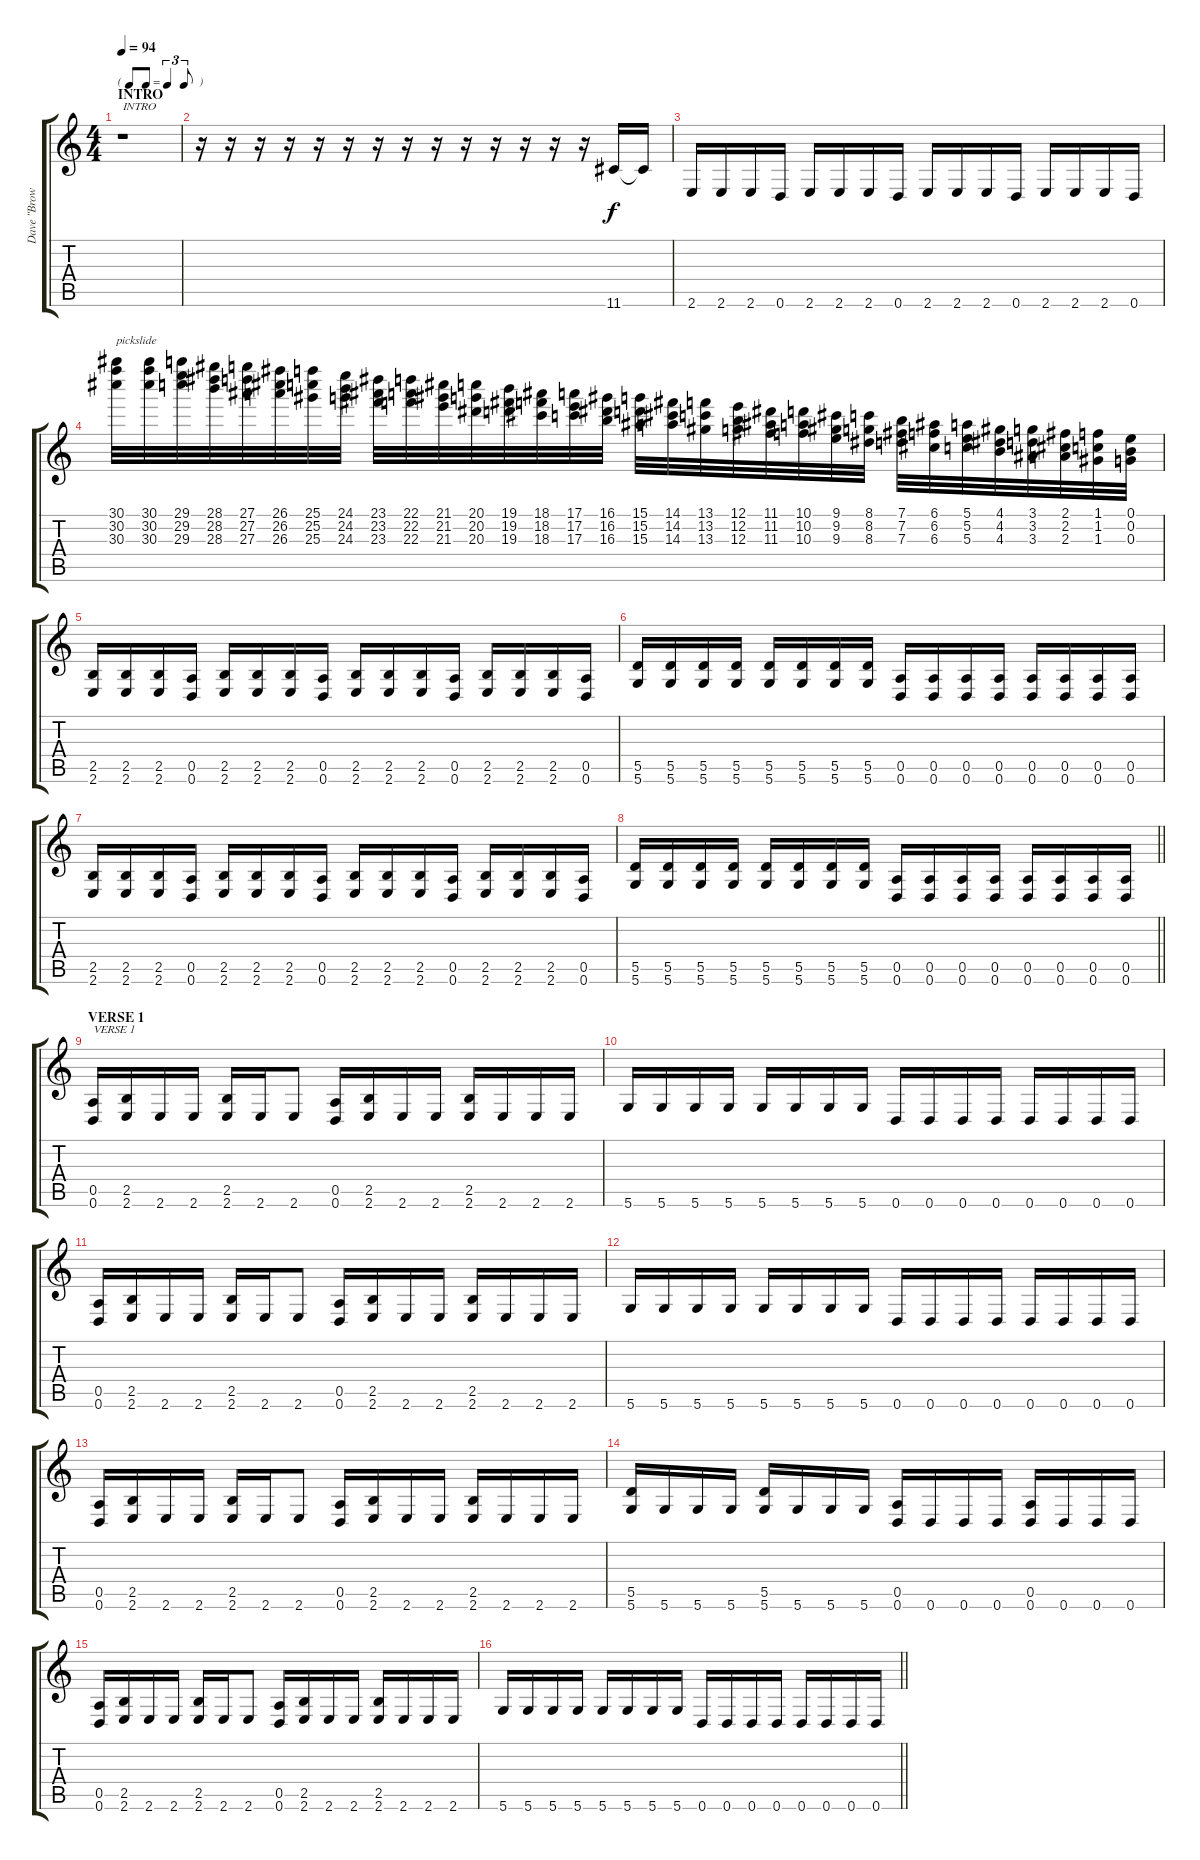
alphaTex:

\track ("Dave \"Brown Sound\"            (gtr2)" "Dave \"Brow") {instrument distortionguitar}
\staff {score tabs}
\tuning (E4 B3 G3 D3 A2 D2) {hide}
\ts (4 4)
\tf triplet8th
\section ("" "INTRO")
\tempo 94
\clef g2
\ks c
r.1{txt "INTRO" dy f instrument distortionguitar} |
r.16 r.16 r.16 r.16 r.16 r.16 r.16 r.16 r.16 r.16 r.16 r.16 r.16 r.16 11.6.16{balance 16} 11.6{t}.16 |
2.6.16 2.6.16 2.6.16 0.6.16 2.6.16 2.6.16 2.6.16 0.6.16 2.6.16 2.6.16 2.6.16 0.6.16 2.6.16 2.6.16 2.6.16 0.6.16 |
(30.1 30.2 30.3).32{txt "pickslide" instrument guitarharmonics} (30.1 30.2 30.3).32 (29.1 29.2 29.3).32 (28.1 28.2 28.3).32 (27.1 27.2 27.3).32 (26.1 26.2 26.3).32 (25.1 25.2 25.3).32 (24.1 24.2 24.3).32 (23.1 23.2 23.3).32 (22.1 22.2 22.3).32 (21.1 21.2 21.3).32 (20.1 20.2 20.3).32 (19.1 19.2 19.3).32 (18.1 18.2 18.3).32 (17.1 17.2 17.3).32 (16.1 16.2 16.3).32 (15.1 15.2 15.3).32 (14.1 14.2 14.3).32 (13.1 13.2 13.3).32 (12.1 12.2 12.3).32 (11.1 11.2 11.3).32 (10.1 10.2 10.3).32 (9.1 9.2 9.3).32 (8.1 8.2 8.3).32 (7.1 7.2 7.3).32 (6.1 6.2 6.3).32 (5.1 5.2 5.3).32 (4.1 4.2 4.3).32 (3.1 3.2 3.3).32 (2.1 2.2 2.3).32 (1.1 1.2 1.3).32 (0.1 0.2 0.3).32 |
(2.5 2.6).16{balance 8 instrument distortionguitar} (2.5 2.6).16 (2.5 2.6).16 (0.5 0.6).16 (2.5 2.6).16 (2.5 2.6).16 (2.5 2.6).16 (0.5 0.6).16 (2.5 2.6).16 (2.5 2.6).16 (2.5 2.6).16 (0.5 0.6).16 (2.5 2.6).16 (2.5 2.6).16 (2.5 2.6).16 (0.5 0.6).16 |
(5.5 5.6).16 (5.5 5.6).16 (5.5 5.6).16 (5.5 5.6).16 (5.5 5.6).16 (5.5 5.6).16 (5.5 5.6).16 (5.5 5.6).16 (0.5 0.6).16 (0.5 0.6).16 (0.5 0.6).16 (0.5 0.6).16 (0.5 0.6).16 (0.5 0.6).16 (0.5 0.6).16 (0.5 0.6).16 |
(2.5 2.6).16 (2.5 2.6).16 (2.5 2.6).16 (0.5 0.6).16 (2.5 2.6).16 (2.5 2.6).16 (2.5 2.6).16 (0.5 0.6).16 (2.5 2.6).16 (2.5 2.6).16 (2.5 2.6).16 (0.5 0.6).16 (2.5 2.6).16 (2.5 2.6).16 (2.5 2.6).16 (0.5 0.6).16 |
\barLineRight lightlight
(5.5 5.6).16 (5.5 5.6).16 (5.5 5.6).16 (5.5 5.6).16 (5.5 5.6).16 (5.5 5.6).16 (5.5 5.6).16 (5.5 5.6).16 (0.5 0.6).16 (0.5 0.6).16 (0.5 0.6).16 (0.5 0.6).16 (0.5 0.6).16 (0.5 0.6).16 (0.5 0.6).16 (0.5 0.6).16 |
\section ("" "VERSE 1")
(0.5 0.6).16{txt "VERSE 1" instrument distortionguitar} (2.5 2.6).16 2.6.16{instrument electricguitarmuted} 2.6.16 (2.5 2.6).16{instrument distortionguitar} 2.6.16{instrument electricguitarmuted} 2.6.8 (0.5 0.6).16{instrument distortionguitar} (2.5 2.6).16 2.6.16{instrument electricguitarmuted} 2.6.16 (2.5 2.6).16{instrument distortionguitar} 2.6.16{instrument electricguitarmuted} 2.6.16 2.6.16 |
5.6.16 5.6.16 5.6.16 5.6.16 5.6.16 5.6.16 5.6.16 5.6.16 0.6.16 0.6.16 0.6.16 0.6.16 0.6.16 0.6.16 0.6.16 0.6.16 |
(0.5 0.6).16{instrument distortionguitar} (2.5 2.6).16 2.6.16{instrument electricguitarmuted} 2.6.16 (2.5 2.6).16{instrument distortionguitar} 2.6.16{instrument electricguitarmuted} 2.6.8 (0.5 0.6).16{instrument distortionguitar} (2.5 2.6).16 2.6.16{instrument electricguitarmuted} 2.6.16 (2.5 2.6).16{instrument distortionguitar} 2.6.16{instrument electricguitarmuted} 2.6.16 2.6.16 |
5.6.16 5.6.16 5.6.16 5.6.16 5.6.16 5.6.16 5.6.16 5.6.16 0.6.16 0.6.16 0.6.16 0.6.16 0.6.16 0.6.16 0.6.16 0.6.16 |
(0.5 0.6).16{instrument distortionguitar} (2.5 2.6).16 2.6.16{instrument electricguitarmuted} 2.6.16 (2.5 2.6).16{instrument distortionguitar} 2.6.16{instrument electricguitarmuted} 2.6.8 (0.5 0.6).16{instrument distortionguitar} (2.5 2.6).16 2.6.16{instrument electricguitarmuted} 2.6.16 (2.5 2.6).16{instrument distortionguitar} 2.6.16{instrument electricguitarmuted} 2.6.16 2.6.16 |
(5.5 5.6).16{instrument distortionguitar} 5.6.16{instrument electricguitarmuted} 5.6.16 5.6.16 (5.5 5.6).16{instrument distortionguitar} 5.6.16{instrument electricguitarmuted} 5.6.16 5.6.16 (0.5 0.6).16{instrument distortionguitar} 0.6.16{instrument electricguitarmuted} 0.6.16 0.6.16 (0.5 0.6).16{instrument distortionguitar} 0.6.16{instrument electricguitarmuted} 0.6.16 0.6.16 |
(0.5 0.6).16{instrument distortionguitar} (2.5 2.6).16 2.6.16{instrument electricguitarmuted} 2.6.16 (2.5 2.6).16{instrument distortionguitar} 2.6.16{instrument electricguitarmuted} 2.6.8 (0.5 0.6).16{instrument distortionguitar} (2.5 2.6).16 2.6.16{instrument electricguitarmuted} 2.6.16 (2.5 2.6).16{instrument distortionguitar} 2.6.16{instrument electricguitarmuted} 2.6.16 2.6.16 |
\barLineRight lightlight
5.6.16 5.6.16 5.6.16 5.6.16 5.6.16 5.6.16 5.6.16 5.6.16 0.6.16 0.6.16 0.6.16 0.6.16 0.6.16 0.6.16 0.6.16 0.6.16
